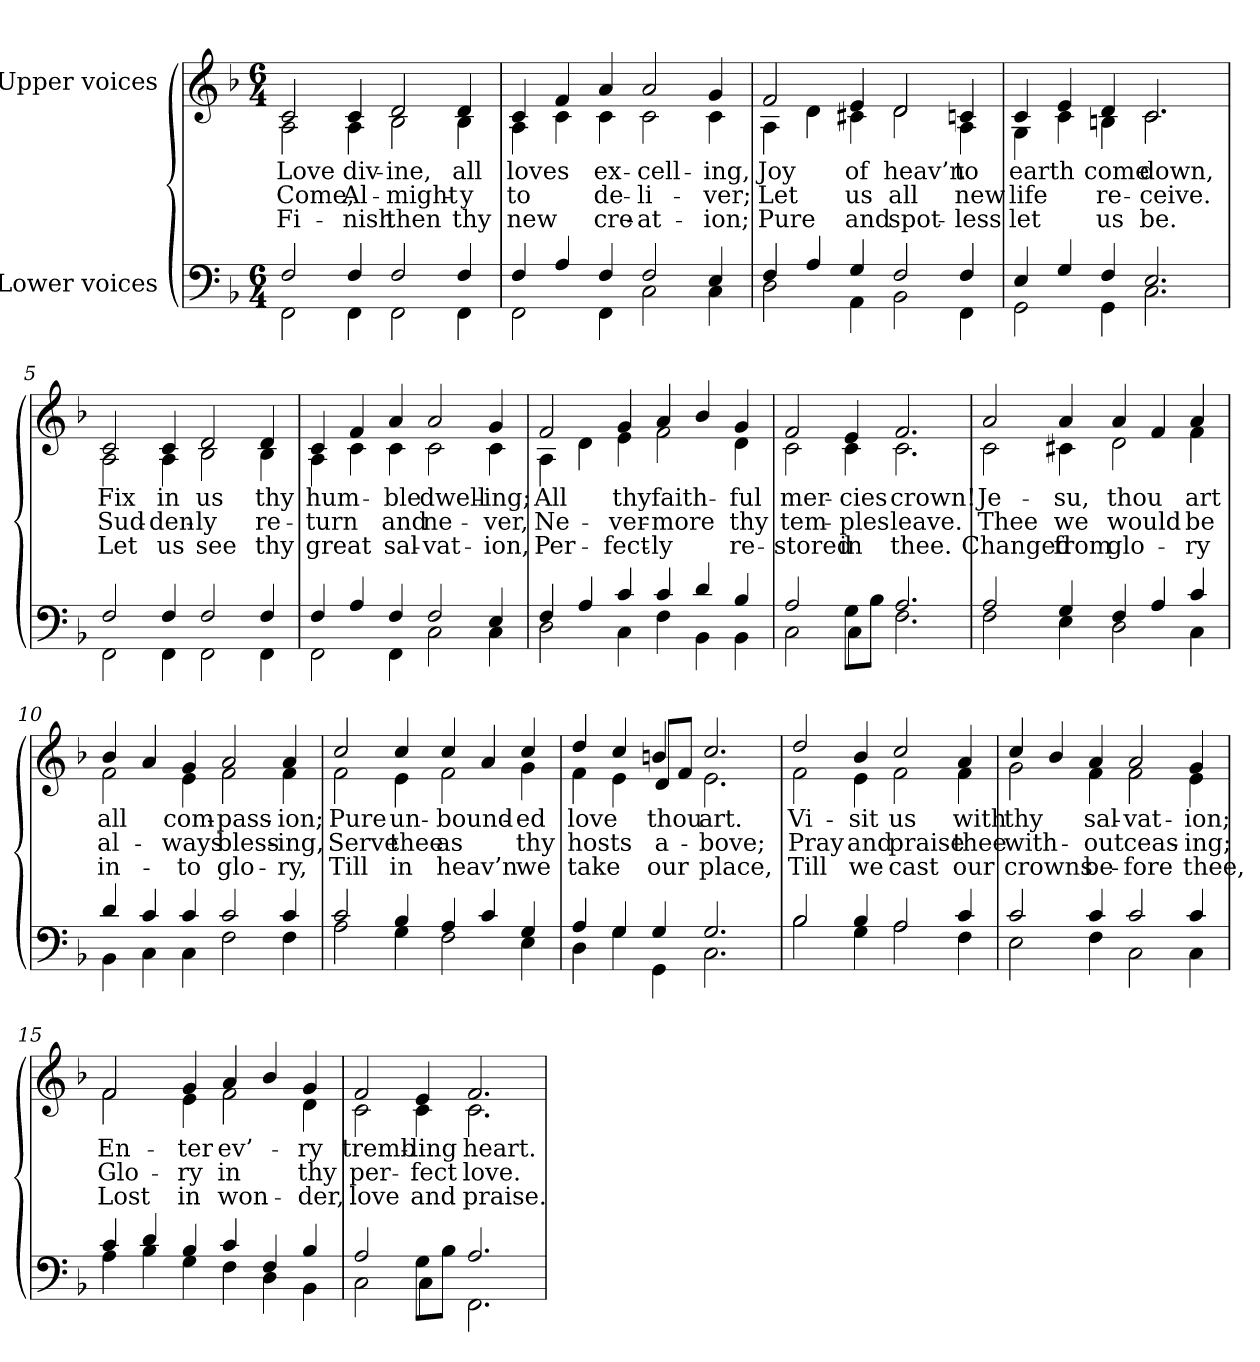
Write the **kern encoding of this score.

**kern	**kern	**text	**text	**text
*part2	*part1	*part1	*part1	*part1
*staff2	*staff1	*staff1	*staff1	*staff1
*I"Lower voices	*I"Upper voices	*	*	*
*clefF4	*clefG2	*	*	*
*k[b-]	*k[b-]	*	*	*
*F:	*F:	*	*	*
*M6/4	*M6/4	*	*	*
=1	=1	=1	=1	=1
*^	*^	*	*	*
2F	2FF	2c	2A	Love	Come,	Fi-
4F	4FF	4c	4A	div-	Al-	-nish
2F	2FF	2d	2B-	-ine,	-might-	then
4F	4FF	4d	4B-	all	-y	thy
=2	=2	=2	=2	=2	=2	=2
4F	2FF	4c	4A	loves	to	new
4A	.	4f	4c	.	.	.
4F	4FF	4a	4c	ex-	de-	cre-
2F	2C	2a	2c	-cell-	-li-	-at-
4E	4C	4g	4c	-ing,	-ver;	-ion;
=3	=3	=3	=3	=3	=3	=3
4F	2D	2f	4A	Joy	Let	Pure
4A	.	.	4d	.	.	.
4G	4AA	4e	4c#	of	us	and
2F	2BB-	2d	2d	heav’n	all	spot-
4F	4FF	4c	4A	to	new	-less
=4	=4	=4	=4	=4	=4	=4
4E	2GG	4c	4G	earth	life	let
4G	.	4e	4c	.	.	.
4F	4GG	4d	4B	come	re-	us
2.E	2.C	2.c	2.c	down,	-ceive.	be.
=5	=5	=5	=5	=5	=5	=5
2F	2FF	2c	2A	Fix	Sud-	Let
4F	4FF	4c	4A	in	-den-	us
2F	2FF	2d	2B-	us	-ly	see
4F	4FF	4d	4B-	thy	re-	thy
=6	=6	=6	=6	=6	=6	=6
4F	2FF	4c	4A	hum-	-turn	great
4A	.	4f	4c	.	.	.
4F	4FF	4a	4c	-ble	and	sal-
2F	2C	2a	2c	dwell-	ne-	-vat-
4E	4C	4g	4c	-ing;	-ver,	-ion,
=7	=7	=7	=7	=7	=7	=7
4F	2D	2f	4A	All	Ne-	Per-
4A	.	.	4d	.	.	.
4c	4C	4g	4e	thy	-ver-	-fect-
4c	4F	4a	2f	faith-	-more	-ly
4d	4BB-	4b-	.	.	.	.
4B-	4BB-	4g	4d	-ful	thy	re-
=8	=8	=8	=8	=8	=8	=8
2A	2C	2f	2c	mer-	tem-	-stored
8G\L	4C	4e	4c	-cies	-ples	in
8B-\J	.	.	.	.	.	.
2.A	2.F	2.f	2.c	crown!	leave.	thee.
=9	=9	=9	=9	=9	=9	=9
2A	2F	2a	2c	Je-	Thee	Changed
4G	4E	4a	4c#	-su,	we	from
4F	2D	4a	2d	thou	would	glo-
4A	.	4f	.	.	.	.
4c	4C	4a	4f	art	be	-ry
=10	=10	=10	=10	=10	=10	=10
4d	4BB-	4b-	2f	all	al-	in-
4c	4C	4a	.	.	.	.
4c	4C	4g	4e	com-	-ways	-to
2c	2F	2a	2f	-pass-	bless-	glo-
4c	4F	4a	4f	-ion;	-ing,	-ry,
=11	=11	=11	=11	=11	=11	=11
2c	2A	2cc	2f	Pure	Serve	Till
4B-	4G	4cc	4e	un-	thee	in
4A	2F	4cc	2f	-bound-	as	heav’n
4c	.	4a	.	.	.	.
4G	4E	4cc	4g	-ed	thy	we
=12	=12	=12	=12	=12	=12	=12
4A	4D	4dd	4f	love	hosts	take
4G	4G	4cc	4e	.	.	.
4G	4GG	4b	8d/L	thou	a-	our
.	.	.	8f/J	.	.	.
2.G	2.C	2.cc	2.e	art.	-bove;	place,
=13	=13	=13	=13	=13	=13	=13
2B-	2B-	2dd	2f	Vi-	Pray	Till
4B-	4G	4b-	4e	-sit	and	we
2A	2A	2cc	2f	us	praise	cast
4c	4F	4a	4f	with	thee	our
=14	=14	=14	=14	=14	=14	=14
2c	2E	4cc	2g	thy	with-	crowns
.	.	4b-	.	.	.	.
4c	4F	4a	4f	sal-	-out	be-
2c	2C	2a	2f	-vat-	ceas-	-fore
4c	4C	4g	4e	-ion;	-ing;	thee,
=15	=15	=15	=15	=15	=15	=15
4c	4A	2f	2f	En-	Glo-	Lost
4d	4B-	.	.	.	.	.
4B-	4G	4g	4e	-ter	-ry	in
4c	4F	4a	2f	ev’-	in	won-
4F	4D	4b-	.	.	.	.
4B-	4BB-	4g	4d	-ry	thy	-der,
=16	=16	=16	=16	=16	=16	=16
2A	2C	2f	2c	tremb-	per-	love
8G\L	4C	4e	4c	-ling	-fect	and
8B-\J	.	.	.	.	.	.
2.A	2.FF	2.f	2.c	heart.	love.	praise.
*v	*v	*	*	*	*	*
*	*v	*v	*	*	*
=	=	=	=	=
*-	*-	*-	*-	*-
